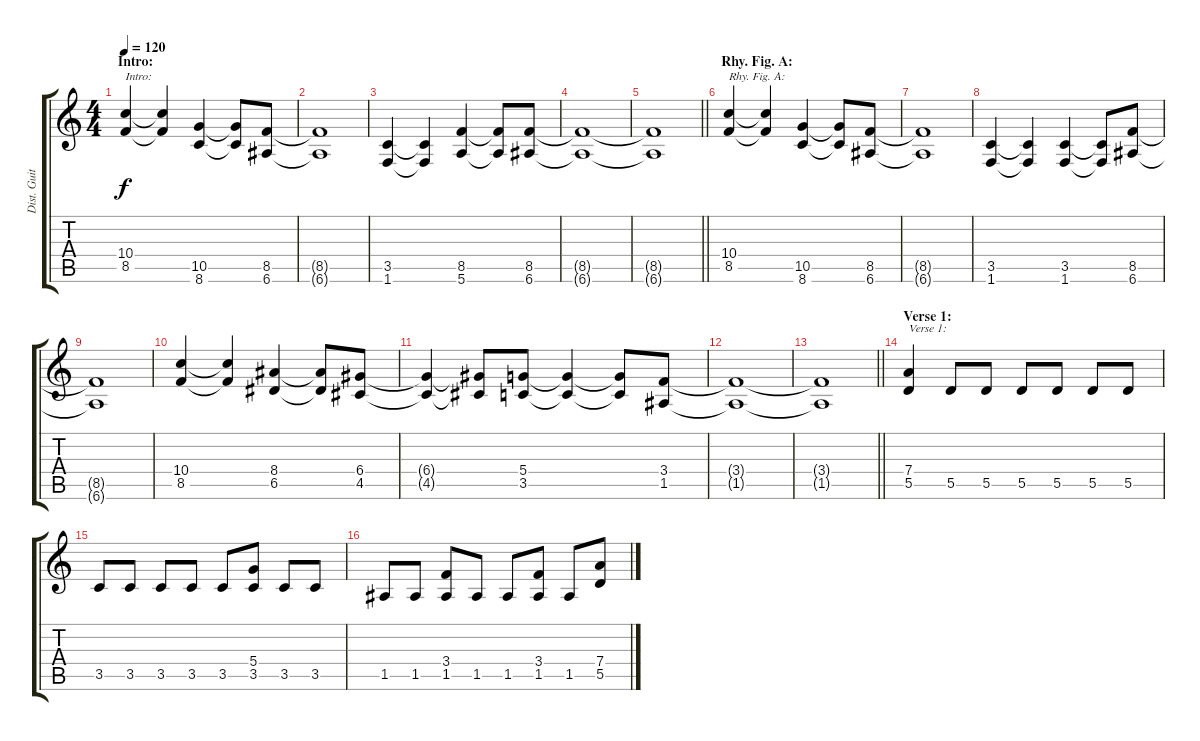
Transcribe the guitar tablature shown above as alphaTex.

\track ("Dist. Guitar 2" "Dist. Guit") {instrument overdrivenguitar}
\staff {score tabs}
\tuning (E4 B3 G3 D3 A2 E2) {hide}
\ts (4 4)
\section ("" "Intro:")
\tempo 120
\clef g2
\ks c
(10.4 8.5).4{txt "Intro:" dy f instrument overdrivenguitar} (10.4{t} 8.5{t}).4 (10.5 8.6).4 (10.5{t} 8.6{t}).8 (8.5 6.6).8 |
(8.5{t} 6.6{t}).1 |
(3.5 1.6).4 (3.5{t} 1.6{t}).4 (8.5 5.6).4 (8.5{t} 5.6{t}).8 (8.5 6.6).8 |
(8.5{t} 6.6{t}).1 |
\barLineRight lightlight
(8.5{t} 6.6{t}).1 |
\section ("" "Rhy. Fig. A:")
(10.4 8.5).4{txt "Rhy. Fig. A:"} (10.4{t} 8.5{t}).4 (10.5 8.6).4 (10.5{t} 8.6{t}).8 (8.5 6.6).8 |
(8.5{t} 6.6{t}).1 |
(3.5 1.6).4 (3.5{t} 1.6{t}).4 (3.5 1.6).4 (3.5{t} 1.6{t}).8 (8.5 6.6).8 |
(8.5{t} 6.6{t}).1 |
(10.4 8.5).4 (10.4{t} 8.5{t}).4 (8.4 6.5).4 (8.4{t} 6.5{t}).8 (6.4 4.5).8 |
(6.4{t} 4.5{t}).4 (6.4{t} 4.5{t}).8 (5.4 3.5).8 (5.4{t} 3.5{t}).4 (5.4{t} 3.5{t}).8 (3.4 1.5).8 |
(3.4{t} 1.5{t}).1 |
\barLineRight lightlight
(3.4{t} 1.5{t}).1 |
\section ("" "Verse 1:")
(7.4 5.5).4{txt "Verse 1:"} 5.5.8 5.5.8 5.5.8 5.5.8 5.5.8 5.5.8 |
3.5.8 3.5.8 3.5.8 3.5.8 3.5.8 (5.4 3.5).8 3.5.8 3.5.8 |
1.5.8 1.5.8 (3.4 1.5).8 1.5.8 1.5.8 (3.4 1.5).8 1.5.8 (7.4 5.5).8
